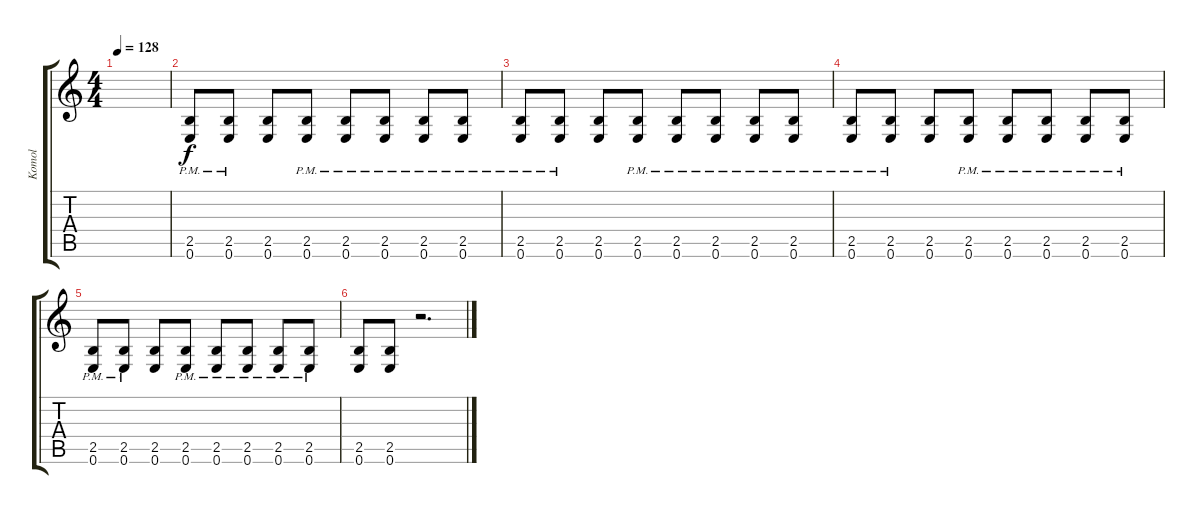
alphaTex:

\track ("Komol" "Komol") {instrument distortionguitar}
\staff {score tabs}
\tuning (E4 B3 G3 D3 A2 E2) {hide}
\ts (4 4)
\tempo 128
\clef g2
\ks c
|
(2.5{pm} 0.6{pm}).8 (2.5{pm} 0.6{pm}).8 (2.5 0.6).8 (2.5{pm} 0.6{pm}).8 (2.5{pm} 0.6{pm}).8 (2.5{pm} 0.6{pm}).8 (2.5{pm} 0.6{pm}).8 (2.5{pm} 0.6{pm}).8 |
(2.5{pm} 0.6{pm}).8 (2.5{pm} 0.6{pm}).8 (2.5 0.6).8 (2.5{pm} 0.6{pm}).8 (2.5{pm} 0.6{pm}).8 (2.5{pm} 0.6{pm}).8 (2.5{pm} 0.6{pm}).8 (2.5{pm} 0.6{pm}).8 |
(2.5{pm} 0.6{pm}).8 (2.5{pm} 0.6{pm}).8 (2.5 0.6).8 (2.5{pm} 0.6{pm}).8 (2.5{pm} 0.6{pm}).8 (2.5{pm} 0.6{pm}).8 (2.5{pm} 0.6{pm}).8 (2.5{pm} 0.6{pm}).8 |
(2.5{pm} 0.6{pm}).8 (2.5{pm} 0.6{pm}).8 (2.5 0.6).8 (2.5{pm} 0.6{pm}).8 (2.5{pm} 0.6{pm}).8 (2.5{pm} 0.6{pm}).8 (2.5{pm} 0.6{pm}).8 (2.5{pm} 0.6{pm}).8 |
(2.5 0.6).8 (2.5 0.6).8 r.2{d}
